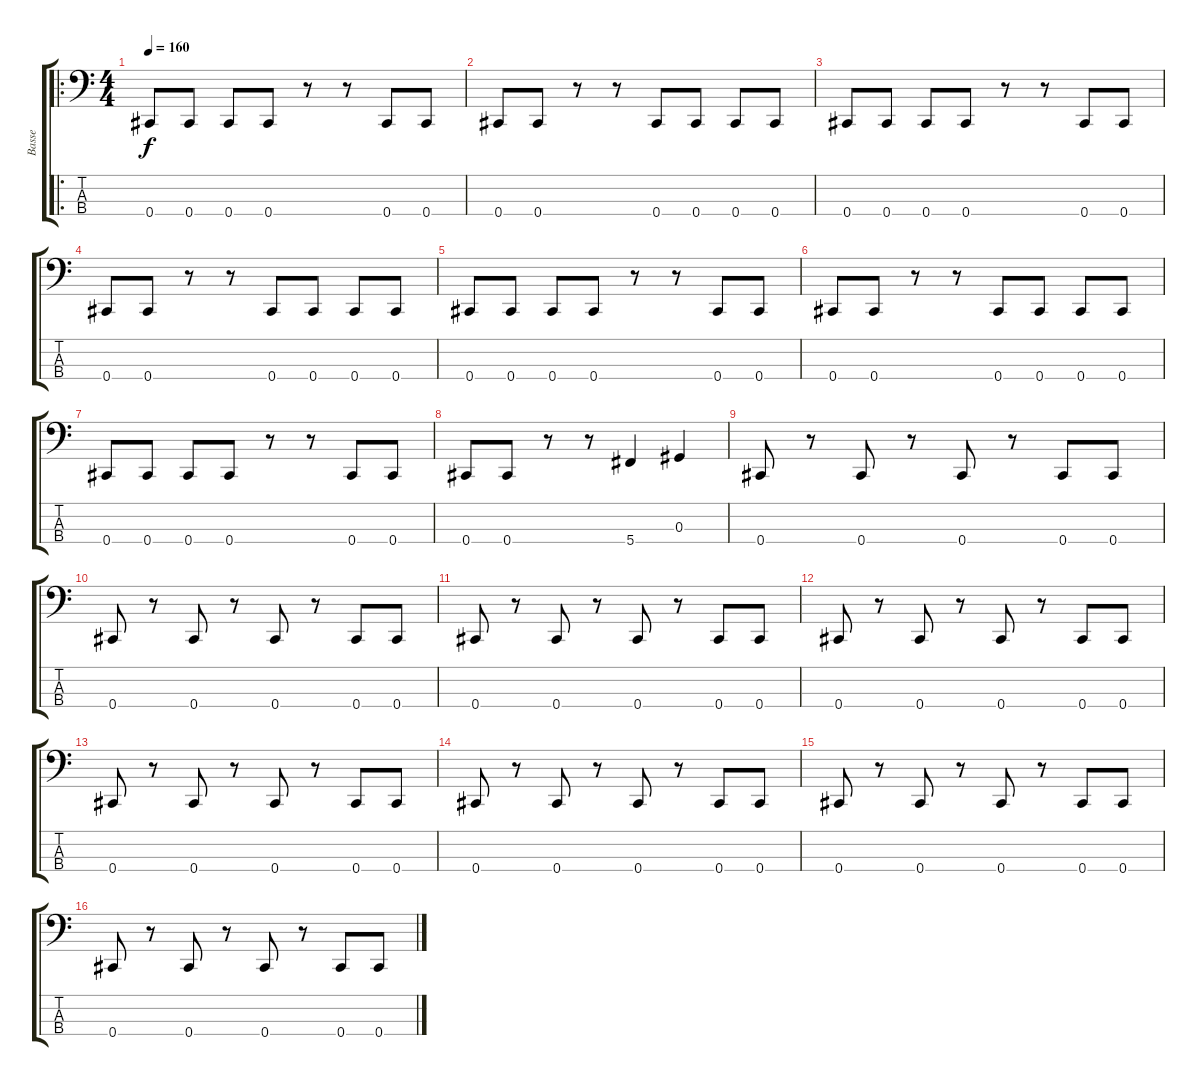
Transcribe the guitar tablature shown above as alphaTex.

\track ("Basse" "Basse") {instrument slapbass2}
\staff {score tabs}
\tuning (Gb2 Db2 Ab1 Db1) {hide}
\ro
\ts (4 4)
\tempo 160
\clef f4
\ks c
0.4.8{dy f} 0.4.8 0.4.8 0.4.8 r.8 r.8 0.4.8 0.4.8 |
0.4.8 0.4.8 r.8 r.8 0.4.8 0.4.8 0.4.8 0.4.8 |
0.4.8 0.4.8 0.4.8 0.4.8 r.8 r.8 0.4.8 0.4.8 |
0.4.8 0.4.8 r.8 r.8 0.4.8 0.4.8 0.4.8 0.4.8 |
0.4.8 0.4.8 0.4.8 0.4.8 r.8 r.8 0.4.8 0.4.8 |
0.4.8 0.4.8 r.8 r.8 0.4.8 0.4.8 0.4.8 0.4.8 |
0.4.8 0.4.8 0.4.8 0.4.8 r.8 r.8 0.4.8 0.4.8 |
0.4.8 0.4.8 r.8 r.8 5.4.4 0.3.4 |
0.4.8 r.8 0.4.8 r.8 0.4.8 r.8 0.4.8 0.4.8 |
0.4.8 r.8 0.4.8 r.8 0.4.8 r.8 0.4.8 0.4.8 |
0.4.8 r.8 0.4.8 r.8 0.4.8 r.8 0.4.8 0.4.8 |
0.4.8 r.8 0.4.8 r.8 0.4.8 r.8 0.4.8 0.4.8 |
0.4.8 r.8 0.4.8 r.8 0.4.8 r.8 0.4.8 0.4.8 |
0.4.8 r.8 0.4.8 r.8 0.4.8 r.8 0.4.8 0.4.8 |
0.4.8 r.8 0.4.8 r.8 0.4.8 r.8 0.4.8 0.4.8 |
0.4.8 r.8 0.4.8 r.8 0.4.8 r.8 0.4.8 0.4.8
